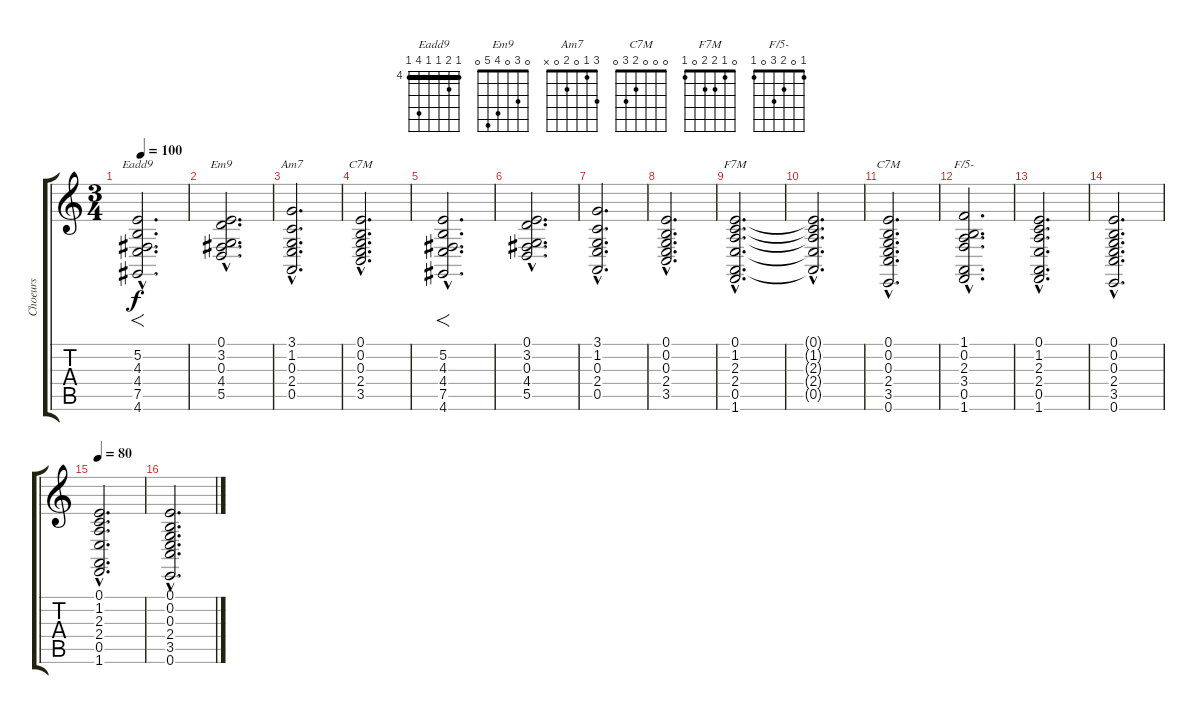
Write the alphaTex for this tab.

\track ("Choeurs" "Choeurs") {instrument choiraahs}
\staff {score tabs}
\tuning (E4 B3 G3 D3 A2 E2) {hide}
\chord ("Eadd9" 4 5 4 4 7 4) {firstfret 4 barre 4}
\chord ("Em9" 0 3 0 4 5 0)
\chord ("Am7" 3 1 0 2 0 x)
\chord ("C7M" 0 0 0 2 3 x)
\chord ("F7M" 0 1 2 2 0 1)
\chord ("C7M" 0 0 0 2 3 0)
\chord ("F/5-" 1 0 2 3 0 1)
\ts (3 4)
\tempo 100
\clef g2
\ks c
(5.2{hac} 4.3{hac} 4.4{hac} 7.5{hac} 4.6{hac}).2{f d ch "Eadd9" dy f} |
(0.1{hac} 3.2{hac} 0.3{hac} 4.4{hac} 5.5{hac}).2{d ch "Em9"} |
(3.1{hac} 1.2{hac} 0.3{hac} 2.4{hac} 0.5{hac}).2{d ch "Am7"} |
(0.1{hac} 0.2{hac} 0.3{hac} 2.4{hac} 3.5{hac}).2{d ch "C7M"} |
(5.2{hac} 4.3{hac} 4.4{hac} 7.5{hac} 4.6{hac}).2{f d} |
(0.1{hac} 3.2{hac} 0.3{hac} 4.4{hac} 5.5{hac}).2{d} |
(3.1{hac} 1.2{hac} 0.3{hac} 2.4{hac} 0.5{hac}).2{d} |
(0.1{hac} 0.2{hac} 0.3{hac} 2.4{hac} 3.5{hac}).2{d} |
(0.1{hac} 1.2{hac} 2.3{hac} 2.4{hac} 0.5{hac} 1.6{hac}).2{d ch "F7M"} |
(0.1{hac t} 1.2{hac t} 2.3{hac t} 2.4{hac t} 0.5{hac t}).2{d} |
(0.1{hac} 0.2{hac} 0.3{hac} 2.4{hac} 3.5{hac} 0.6{hac}).2{d ch "C7M"} |
(1.1{hac} 0.2{hac} 2.3{hac} 3.4{hac} 0.5{hac} 1.6{hac}).2{d ch "F/5-"} |
(0.1{hac} 1.2{hac} 2.3{hac} 2.4{hac} 0.5{hac} 1.6{hac}).2{d} |
(0.1{hac} 0.2{hac} 0.3{hac} 2.4{hac} 3.5{hac} 0.6{hac}).2{d} |
\tempo 80
(0.1{hac} 1.2{hac} 2.3{hac} 2.4{hac} 0.5{hac} 1.6{hac}).2{d} |
(0.1{hac} 0.2{hac} 0.3{hac} 2.4{hac} 3.5{hac} 0.6{hac}).2{d}
